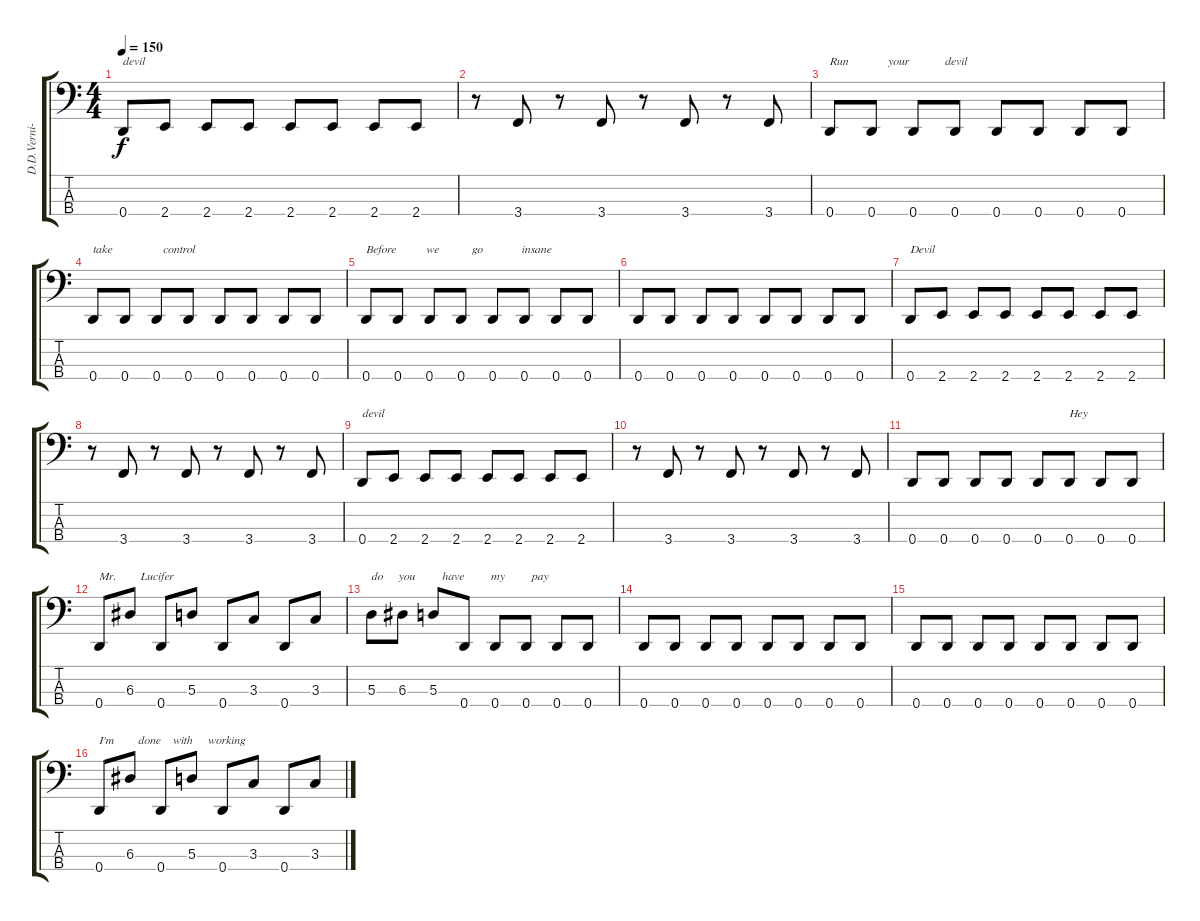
\track ("D.D.Verni-Bass" "D.D.Verni-") {instrument slapbass1}
\staff {score tabs}
\tuning (G2 D2 A1 D1) {hide}
\ts (4 4)
\tempo 150
\clef f4
\ks c
0.4.8{txt "devil" dy f} 2.4.8 2.4.8 2.4.8 2.4.8 2.4.8 2.4.8 2.4.8 |
r.8 3.4.8 r.8 3.4.8 r.8 3.4.8 r.8 3.4.8 |
0.4.8{txt "Run             your            devil"} 0.4.8 0.4.8 0.4.8 0.4.8 0.4.8 0.4.8 0.4.8 |
0.4.8{txt "take                 control"} 0.4.8 0.4.8 0.4.8 0.4.8 0.4.8 0.4.8 0.4.8 |
0.4.8{txt "Before          we           go             insane"} 0.4.8 0.4.8 0.4.8 0.4.8 0.4.8 0.4.8 0.4.8 |
0.4.8 0.4.8 0.4.8 0.4.8 0.4.8 0.4.8 0.4.8 0.4.8 |
0.4.8{txt "Devil"} 2.4.8 2.4.8 2.4.8 2.4.8 2.4.8 2.4.8 2.4.8 |
r.8 3.4.8 r.8 3.4.8 r.8 3.4.8 r.8 3.4.8 |
0.4.8{txt "devil"} 2.4.8 2.4.8 2.4.8 2.4.8 2.4.8 2.4.8 2.4.8 |
r.8 3.4.8 r.8 3.4.8 r.8 3.4.8 r.8 3.4.8 |
0.4.8 0.4.8 0.4.8 0.4.8 0.4.8 0.4.8{txt "Hey"} 0.4.8 0.4.8 |
0.4.8{txt "Mr.        Lucifer"} 6.3.8 0.4.8 5.3.8 0.4.8 3.3.8 0.4.8 3.3.8 |
5.3.8{txt "do     you         have         my         pay"} 6.3.8 5.3.8 0.4.8 0.4.8 0.4.8 0.4.8 0.4.8 |
0.4.8 0.4.8 0.4.8 0.4.8 0.4.8 0.4.8 0.4.8 0.4.8 |
0.4.8 0.4.8 0.4.8 0.4.8 0.4.8 0.4.8 0.4.8 0.4.8 |
0.4.8{txt "I'm        done    with     working"} 6.3.8 0.4.8 5.3.8 0.4.8 3.3.8 0.4.8 3.3.8
